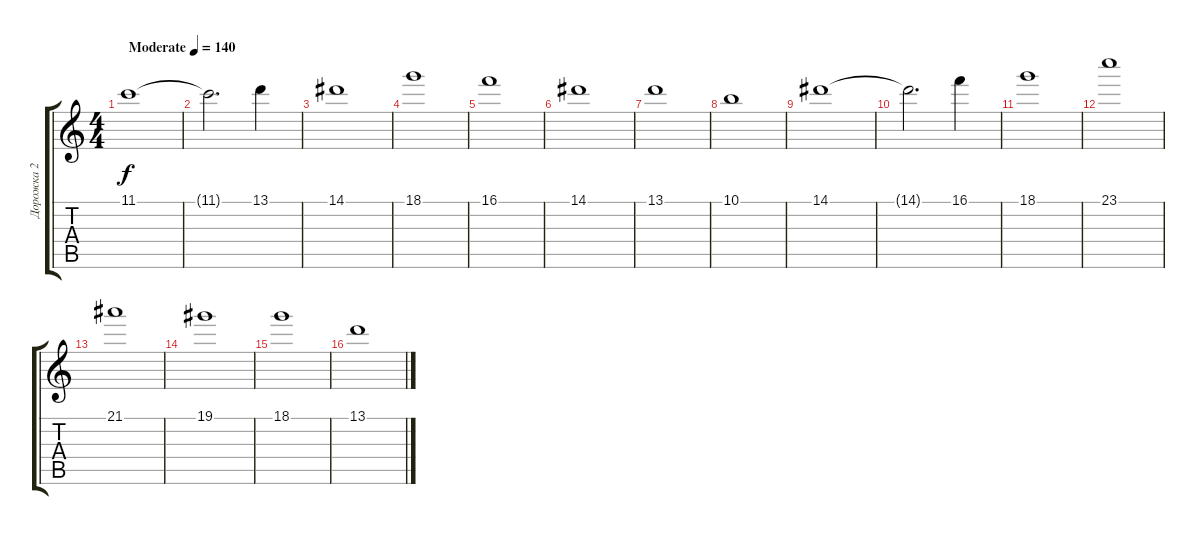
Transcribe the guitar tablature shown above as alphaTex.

\track ("Дорожка 2" "Дорожка 2") {instrument distortionguitar}
\staff {score tabs}
\tuning (Db4 Ab3 E3 B2 Gb2 B1) {hide}
\ts (4 4)
\tempo (140 "Moderate")
\clef g2
\ks c
11.1.1{dy f instrument distortionguitar} |
11.1{t}.2{d} 13.1.4 |
14.1.1 |
18.1.1 |
16.1.1 |
14.1.1 |
13.1.1 |
10.1.1 |
14.1.1 |
14.1{t}.2{d} 16.1.4 |
18.1.1 |
23.1.1 |
21.1.1 |
19.1.1 |
18.1.1 |
13.1.1
